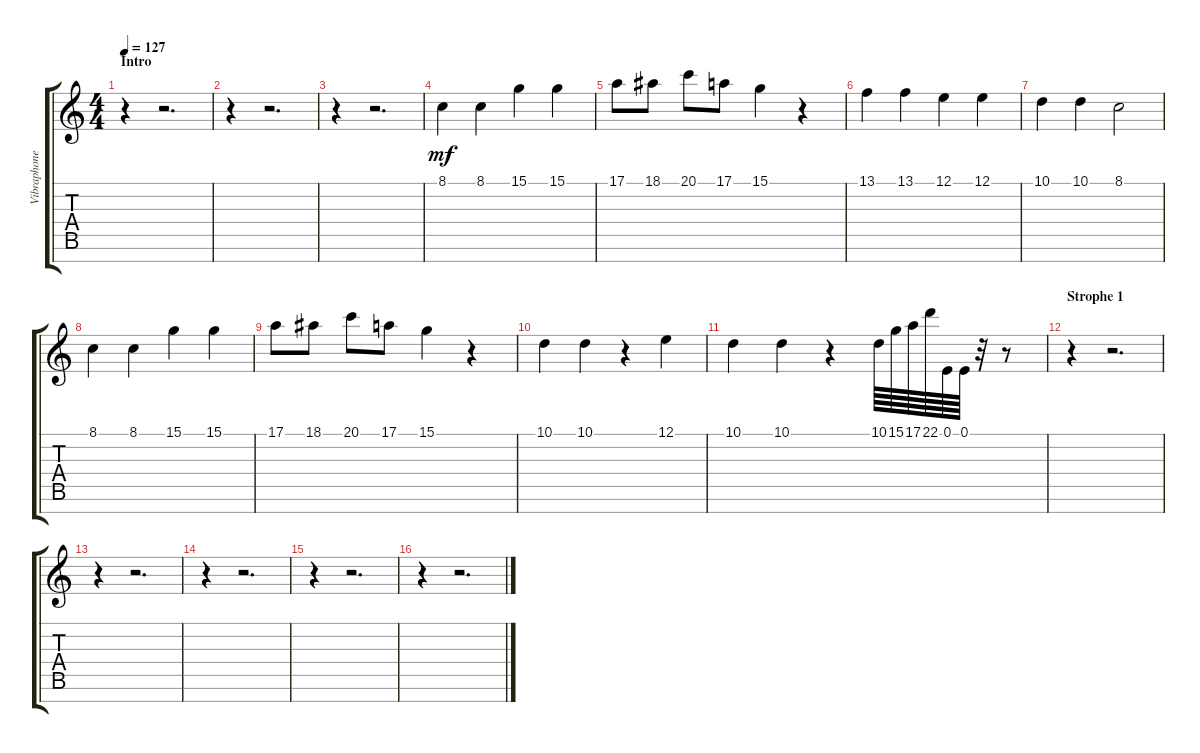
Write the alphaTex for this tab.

\track ("Vibraphone" "Vibraphone") {instrument violin}
\staff {score tabs}
\tuning (E4 B3 G3 D3 A2 E2 B1) {hide}
\ts (4 4)
\section ("" "Intro")
\tempo 127
\clef g2
\ks c
r.4{dy mf instrument violin} r.2{d} |
r.4 r.2{d} |
r.4 r.2{d} |
8.1.4 8.1.4 15.1.4 15.1.4 |
17.1.8 18.1.8 20.1.8 17.1.8 15.1.4 r.4 |
13.1.4 13.1.4 12.1.4 12.1.4 |
10.1.4 10.1.4 8.1.2 |
8.1.4 8.1.4 15.1.4 15.1.4 |
17.1.8 18.1.8 20.1.8 17.1.8 15.1.4 r.4 |
10.1.4 10.1.4 r.4 12.1.4 |
10.1.4 10.1.4 r.4 10.1.64 15.1.64 17.1.64 22.1.64 0.1.64 0.1.64 r.32 r.8 |
\section ("" "Strophe 1")
r.4 r.2{d} |
r.4 r.2{d} |
r.4 r.2{d} |
r.4 r.2{d} |
r.4 r.2{d}
